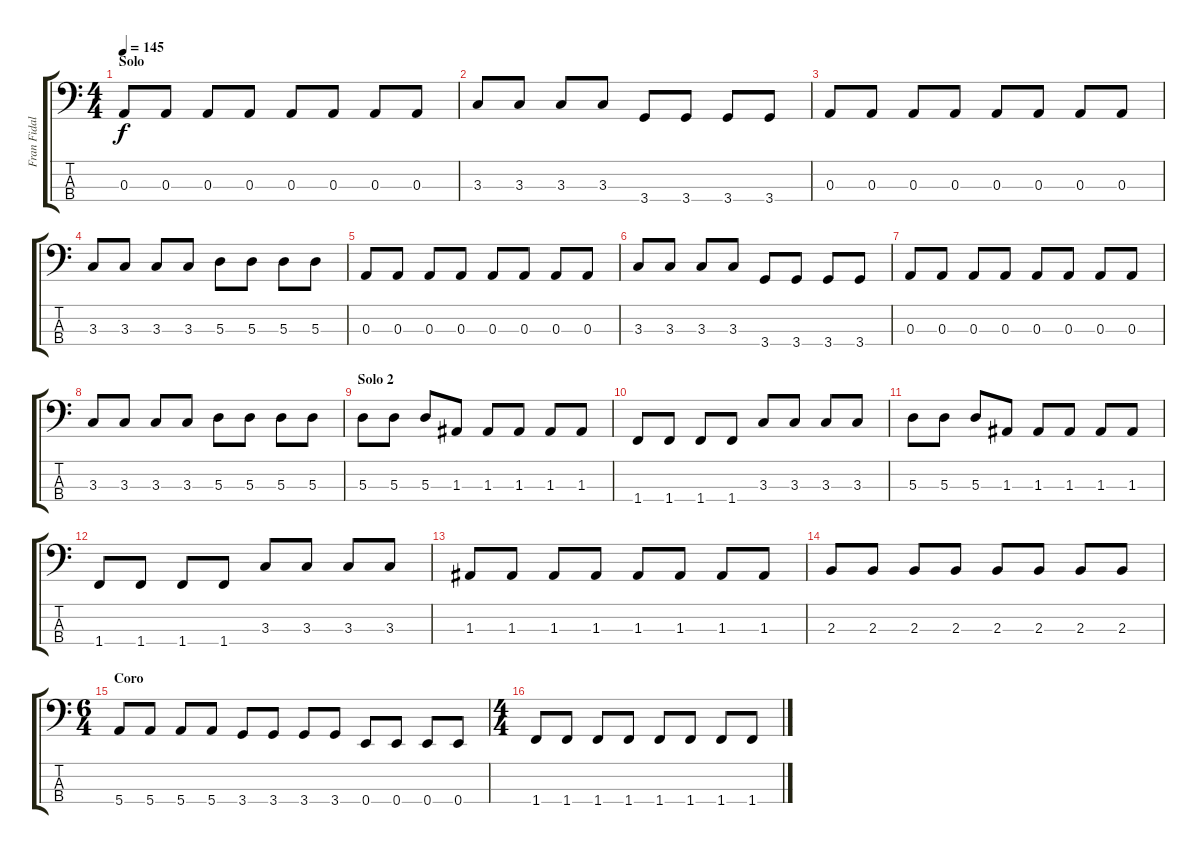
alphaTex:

\track ("Fran Fidalgo" "Fran Fidal") {instrument electricbassfinger}
\staff {score tabs}
\tuning (G2 D2 A1 E1) {hide}
\ts (4 4)
\section ("" "Solo")
\tempo 145
\clef f4
\ks c
0.3.8{dy f} 0.3.8 0.3.8 0.3.8 0.3.8 0.3.8 0.3.8 0.3.8 |
3.3.8 3.3.8 3.3.8 3.3.8 3.4.8 3.4.8 3.4.8 3.4.8 |
0.3.8 0.3.8 0.3.8 0.3.8 0.3.8 0.3.8 0.3.8 0.3.8 |
3.3.8 3.3.8 3.3.8 3.3.8 5.3.8 5.3.8 5.3.8 5.3.8 |
0.3.8 0.3.8 0.3.8 0.3.8 0.3.8 0.3.8 0.3.8 0.3.8 |
3.3.8 3.3.8 3.3.8 3.3.8 3.4.8 3.4.8 3.4.8 3.4.8 |
0.3.8 0.3.8 0.3.8 0.3.8 0.3.8 0.3.8 0.3.8 0.3.8 |
3.3.8 3.3.8 3.3.8 3.3.8 5.3.8 5.3.8 5.3.8 5.3.8 |
\section ("" "Solo 2")
5.3.8 5.3.8 5.3.8 1.3.8 1.3.8 1.3.8 1.3.8 1.3.8 |
1.4.8 1.4.8 1.4.8 1.4.8 3.3.8 3.3.8 3.3.8 3.3.8 |
5.3.8 5.3.8 5.3.8 1.3.8 1.3.8 1.3.8 1.3.8 1.3.8 |
1.4.8 1.4.8 1.4.8 1.4.8 3.3.8 3.3.8 3.3.8 3.3.8 |
1.3.8 1.3.8 1.3.8 1.3.8 1.3.8 1.3.8 1.3.8 1.3.8 |
2.3.8 2.3.8 2.3.8 2.3.8 2.3.8 2.3.8 2.3.8 2.3.8 |
\ts (6 4)
\section ("" "Coro")
5.4.8 5.4.8 5.4.8 5.4.8 3.4.8 3.4.8 3.4.8 3.4.8 0.4.8 0.4.8 0.4.8 0.4.8 |
\ts (4 4)
1.4.8 1.4.8 1.4.8 1.4.8 1.4.8 1.4.8 1.4.8 1.4.8
